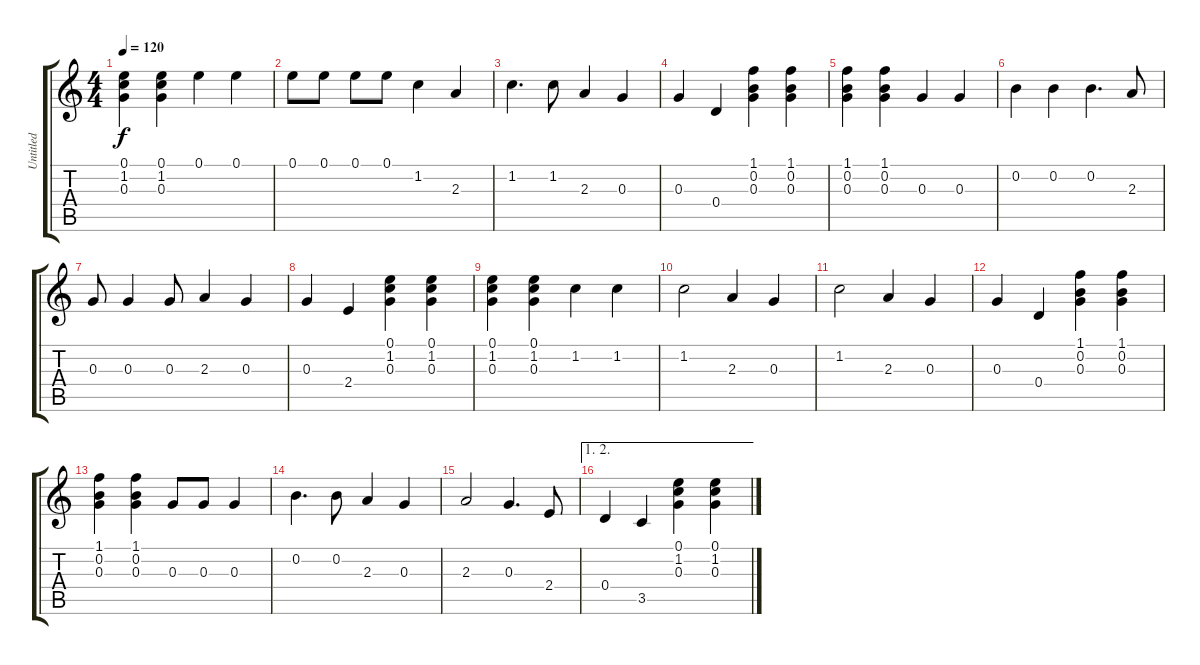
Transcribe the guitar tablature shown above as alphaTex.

\track ("Untitled" "Untitled") {instrument acousticguitarsteel}
\staff {score tabs}
\tuning (E4 B3 G3 D3 A2 E2) {hide}
\ts (4 4)
\tempo 120
\clef g2
\ks c
(0.1 1.2 0.3).4{dy f} (0.1 1.2 0.3).4 0.1.4 0.1.4 |
0.1.8 0.1.8 0.1.8 0.1.8 1.2.4 2.3.4 |
1.2.4{d} 1.2.8 2.3.4 0.3.4 |
0.3.4 0.4.4 (1.1 0.2 0.3).4 (1.1 0.2 0.3).4 |
(1.1 0.2 0.3).4 (1.1 0.2 0.3).4 0.3.4 0.3.4 |
0.2.4 0.2.4 0.2.4{d} 2.3.8 |
0.3.8 0.3.4 0.3.8 2.3.4 0.3.4 |
0.3.4 2.4.4 (0.1 1.2 0.3).4 (0.1 1.2 0.3).4 |
(0.1 1.2 0.3).4 (0.1 1.2 0.3).4 1.2.4 1.2.4 |
1.2.2 2.3.4 0.3.4 |
1.2.2 2.3.4 0.3.4 |
0.3.4 0.4.4 (1.1 0.2 0.3).4 (1.1 0.2 0.3).4 |
(1.1 0.2 0.3).4 (1.1 0.2 0.3).4 0.3.8 0.3.8 0.3.4 |
0.2.4{d} 0.2.8 2.3.4 0.3.4 |
2.3.2 0.3.4{d} 2.4.8 |
\ae (1 2)
0.4.4 3.5.4 (0.1 1.2 0.3).4 (0.1 1.2 0.3).4
